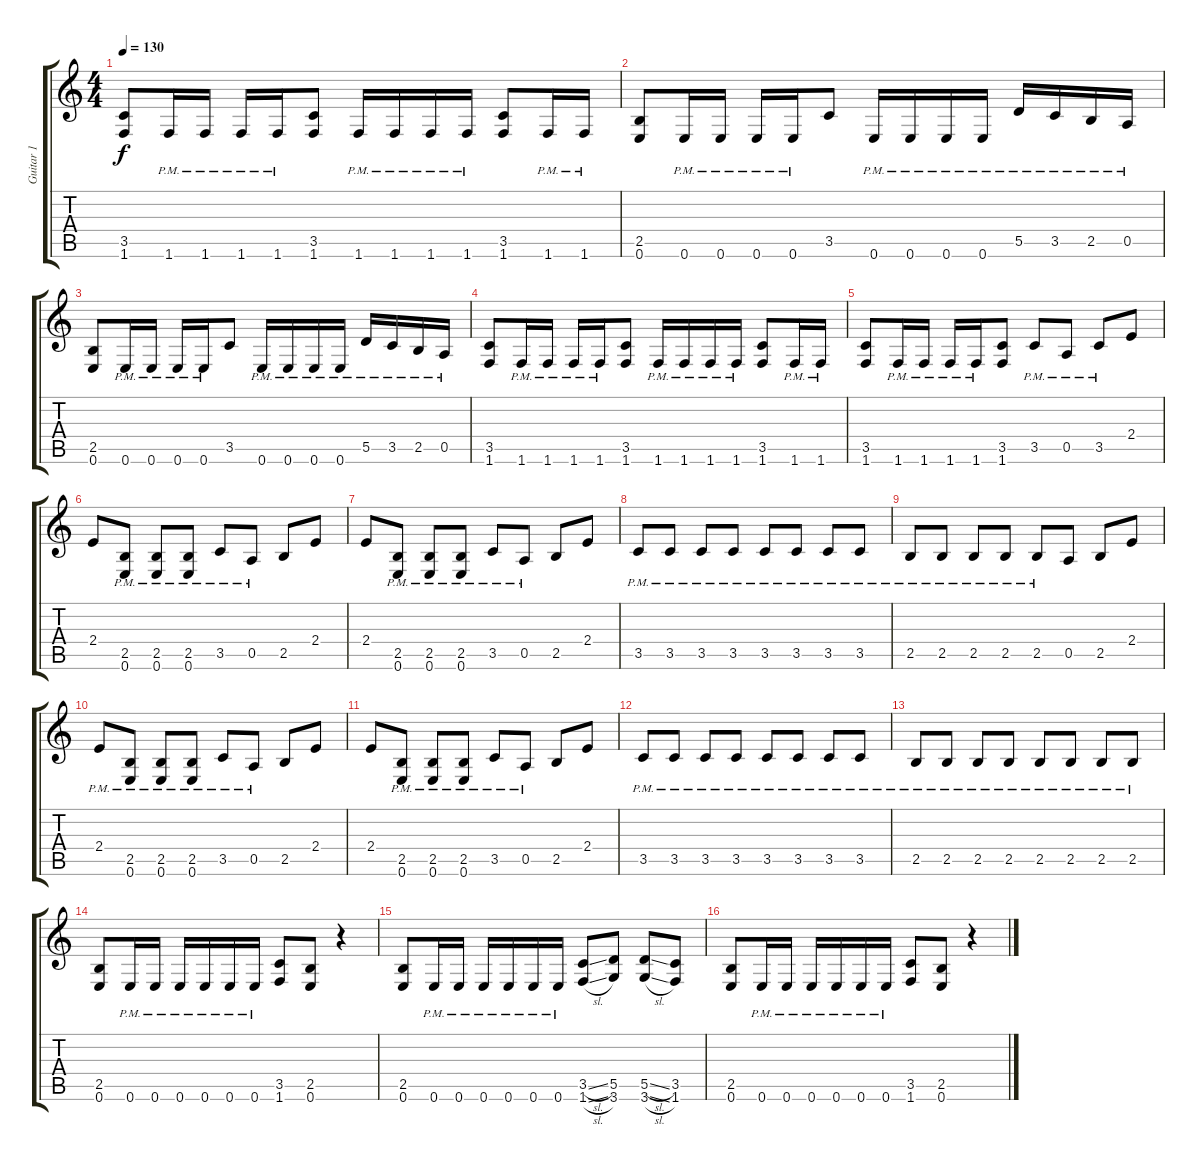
\track ("Guitar 1" "Guitar 1") {instrument distortionguitar}
\staff {score tabs}
\tuning (E4 B3 G3 D3 A2 E2) {hide}
\ts (4 4)
\tempo 130
\clef g2
\ks c
(3.5 1.6).8{dy f} 1.6{pm}.16 1.6{pm}.16 1.6{pm}.16 1.6{pm}.16 (3.5 1.6).8 1.6{pm}.16 1.6{pm}.16 1.6{pm}.16 1.6{pm}.16 (3.5 1.6).8 1.6{pm}.16 1.6{pm}.16 |
(2.5 0.6).8 0.6{pm}.16 0.6{pm}.16 0.6{pm}.16 0.6{pm}.16 3.5.8 0.6{pm}.16 0.6{pm}.16 0.6{pm}.16 0.6{pm}.16 5.5{pm}.16 3.5{pm}.16 2.5{pm}.16 0.5{pm}.16 |
(2.5 0.6).8 0.6{pm}.16 0.6{pm}.16 0.6{pm}.16 0.6{pm}.16 3.5.8 0.6{pm}.16 0.6{pm}.16 0.6{pm}.16 0.6{pm}.16 5.5{pm}.16 3.5{pm}.16 2.5{pm}.16 0.5{pm}.16 |
(3.5 1.6).8 1.6{pm}.16 1.6{pm}.16 1.6{pm}.16 1.6{pm}.16 (3.5 1.6).8 1.6{pm}.16 1.6{pm}.16 1.6{pm}.16 1.6{pm}.16 (3.5 1.6).8 1.6{pm}.16 1.6{pm}.16 |
(3.5 1.6).8 1.6{pm}.16 1.6{pm}.16 1.6{pm}.16 1.6{pm}.16 (3.5 1.6).8 3.5{pm}.8 0.5{pm}.8 3.5{pm}.8 2.4.8 |
2.4.8 (2.5{pm} 0.6{pm}).8 (2.5{pm} 0.6{pm}).8 (2.5{pm} 0.6{pm}).8 3.5{pm}.8 0.5{pm}.8 2.5.8 2.4.8 |
2.4.8 (2.5{pm} 0.6{pm}).8 (2.5{pm} 0.6{pm}).8 (2.5{pm} 0.6{pm}).8 3.5{pm}.8 0.5{pm}.8 2.5.8 2.4.8 |
3.5{pm}.8 3.5{pm}.8 3.5{pm}.8 3.5{pm}.8 3.5{pm}.8 3.5{pm}.8 3.5{pm}.8 3.5{pm}.8 |
2.5{pm}.8 2.5{pm}.8 2.5{pm}.8 2.5{pm}.8 2.5{pm}.8 0.5.8 2.5.8 2.4.8 |
2.4{pm}.8 (2.5{pm} 0.6{pm}).8 (2.5{pm} 0.6{pm}).8 (2.5{pm} 0.6{pm}).8 3.5{pm}.8 0.5{pm}.8 2.5.8 2.4.8 |
2.4.8 (2.5{pm} 0.6{pm}).8 (2.5{pm} 0.6{pm}).8 (2.5{pm} 0.6{pm}).8 3.5{pm}.8 0.5{pm}.8 2.5.8 2.4.8 |
3.5{pm}.8 3.5{pm}.8 3.5{pm}.8 3.5{pm}.8 3.5{pm}.8 3.5{pm}.8 3.5{pm}.8 3.5{pm}.8 |
2.5{pm}.8 2.5{pm}.8 2.5{pm}.8 2.5{pm}.8 2.5{pm}.8 2.5{pm}.8 2.5{pm}.8 2.5{pm}.8 |
(2.5 0.6).8 0.6{pm}.16 0.6{pm}.16 0.6{pm}.16 0.6{pm}.16 0.6{pm}.16 0.6{pm}.16 (3.5 1.6).8 (2.5 0.6).8 r.4 |
(2.5 0.6).8 0.6{pm}.16 0.6{pm}.16 0.6{pm}.16 0.6{pm}.16 0.6{pm}.16 0.6{pm}.16 (3.5{sl} 1.6{sl}).8 (5.5 3.6).8 (5.5{sl} 3.6{sl}).8 (3.5 1.6).8 |
(2.5 0.6).8 0.6{pm}.16 0.6{pm}.16 0.6{pm}.16 0.6{pm}.16 0.6{pm}.16 0.6{pm}.16 (3.5 1.6).8 (2.5 0.6).8 r.4
